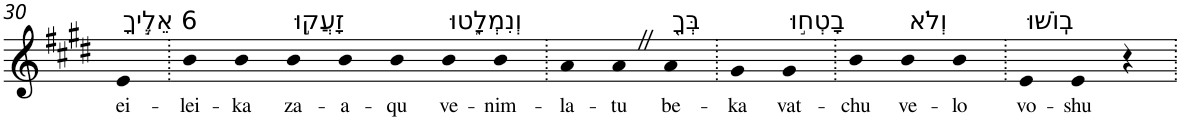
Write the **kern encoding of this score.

**kern	**text
*part1	*part1
*staff1	*staff1
*I"Piano	*
*I'Pno	*
!!LO:PB:g=z
*clefG2	*
*k[f#c#g#d#]	*
*E:	*
=30	=30
!LO:TX:a:t=6 אֵלֶ֣יךָ	!
!	!LO:LY:b
4e	ei-
=31.	=31.
!	!LO:LY:b
4b	-lei-
!	!LO:LY:b
4b	-ka
!LO:TX:a:t=זָעֲק֣וּ	!
!	!LO:LY:b
4b	za-
!	!LO:LY:b
4b	-a-
!	!LO:LY:b
4b	-qu
!LO:TX:a:t=וְנִמְלָ֑טוּ	!
!	!LO:LY:b
4b	ve-
!	!LO:LY:b
4b	-nim-
=32.	=32.
!	!LO:LY:b
4a	-la-
!	!LO:LY:b
4aZ	-tu
!LO:TX:a:t=בְּךָ֖	!
!	!LO:LY:b
4a	be-
=33.	=33.
!	!LO:LY:b
4g#	-ka
!LO:TX:a:t=בָטְח֣וּ	!
!	!LO:LY:b
4g#	vat-
=34.	=34.
!	!LO:LY:b
4b	-chu
!LO:TX:a:t=וְלֹא	!
!	!LO:LY:b
4b	ve-
!	!LO:LY:b
4b	-lo
=35.	=35.
!LO:TX:a:t=בֽוֹשׁוּ	!
!	!LO:LY:b
4e	vo-
!	!LO:LY:b
4e	-shu
4r	.
=.	=.
*-	*-
